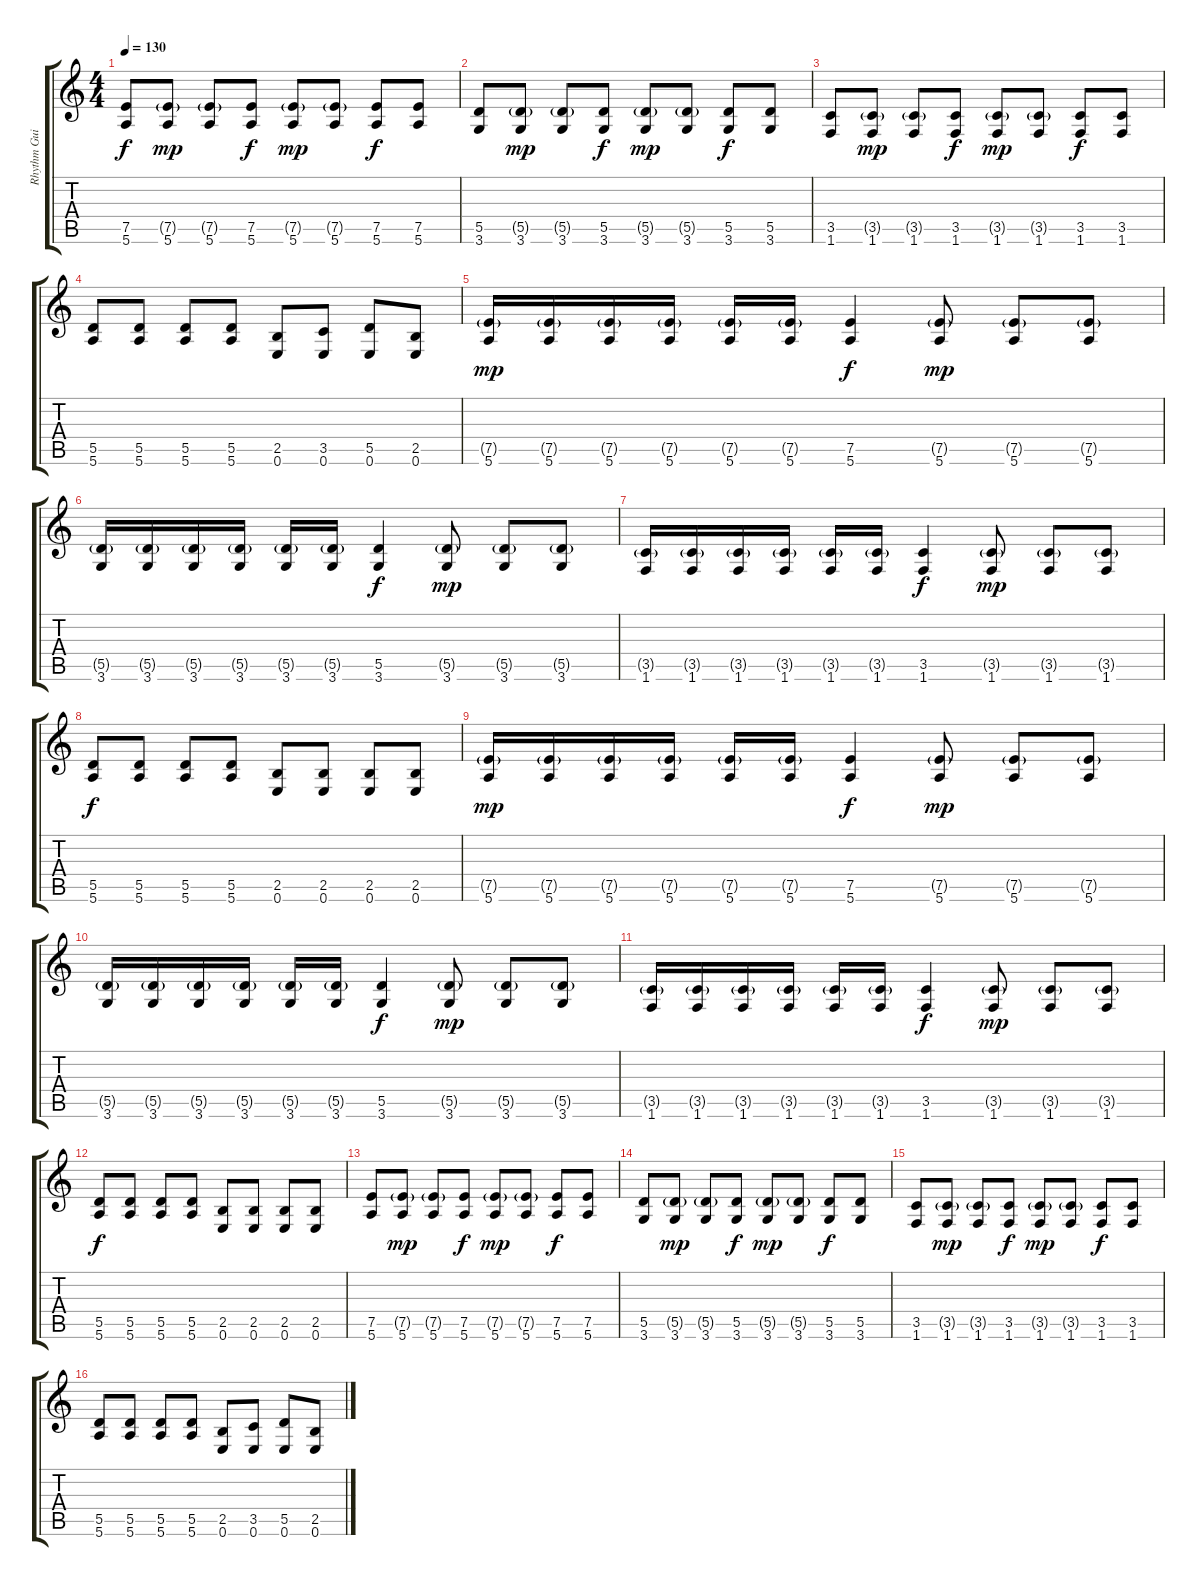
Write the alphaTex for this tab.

\track ("Rhythm Guitar" "Rhythm Gui") {instrument distortionguitar}
\staff {score tabs}
\tuning (E4 B3 G3 D3 A2 E2) {hide}
\ts (4 4)
\tempo 130
\clef g2
\ks c
(7.5 5.6).8{dy f} (7.5{g} 5.6).8{dy mp} (7.5{g} 5.6).8 (7.5 5.6).8{dy f} (7.5{g} 5.6).8{dy mp} (7.5{g} 5.6).8 (7.5 5.6).8{dy f} (7.5 5.6).8 |
(5.5 3.6).8 (5.5{g} 3.6).8{dy mp} (5.5{g} 3.6).8 (5.5 3.6).8{dy f} (5.5{g} 3.6).8{dy mp} (5.5{g} 3.6).8 (5.5 3.6).8{dy f} (5.5 3.6).8 |
(3.5 1.6).8 (3.5{g} 1.6).8{dy mp} (3.5{g} 1.6).8 (3.5 1.6).8{dy f} (3.5{g} 1.6).8{dy mp} (3.5{g} 1.6).8 (3.5 1.6).8{dy f} (3.5 1.6).8 |
(5.5 5.6).8 (5.5 5.6).8 (5.5 5.6).8 (5.5 5.6).8 (2.5 0.6).8 (3.5 0.6).8 (5.5 0.6).8 (2.5 0.6).8 |
(7.5{g} 5.6).16{dy mp} (7.5{g} 5.6).16 (7.5{g} 5.6).16 (7.5{g} 5.6).16 (7.5{g} 5.6).16 (7.5{g} 5.6).16 (7.5 5.6).4{dy f} (7.5{g} 5.6).8{dy mp} (7.5{g} 5.6).8 (7.5{g} 5.6).8 |
(5.5{g} 3.6).16 (5.5{g} 3.6).16 (5.5{g} 3.6).16 (5.5{g} 3.6).16 (5.5{g} 3.6).16 (5.5{g} 3.6).16 (5.5 3.6).4{dy f} (5.5{g} 3.6).8{dy mp} (5.5{g} 3.6).8 (5.5{g} 3.6).8 |
(3.5{g} 1.6).16 (3.5{g} 1.6).16 (3.5{g} 1.6).16 (3.5{g} 1.6).16 (3.5{g} 1.6).16 (3.5{g} 1.6).16 (3.5 1.6).4{dy f} (3.5{g} 1.6).8{dy mp} (3.5{g} 1.6).8 (3.5{g} 1.6).8 |
(5.5 5.6).8{dy f} (5.5 5.6).8 (5.5 5.6).8 (5.5 5.6).8 (2.5 0.6).8 (2.5 0.6).8 (2.5 0.6).8 (2.5 0.6).8 |
(7.5{g} 5.6).16{dy mp} (7.5{g} 5.6).16 (7.5{g} 5.6).16 (7.5{g} 5.6).16 (7.5{g} 5.6).16 (7.5{g} 5.6).16 (7.5 5.6).4{dy f} (7.5{g} 5.6).8{dy mp} (7.5{g} 5.6).8 (7.5{g} 5.6).8 |
(5.5{g} 3.6).16 (5.5{g} 3.6).16 (5.5{g} 3.6).16 (5.5{g} 3.6).16 (5.5{g} 3.6).16 (5.5{g} 3.6).16 (5.5 3.6).4{dy f} (5.5{g} 3.6).8{dy mp} (5.5{g} 3.6).8 (5.5{g} 3.6).8 |
(3.5{g} 1.6).16 (3.5{g} 1.6).16 (3.5{g} 1.6).16 (3.5{g} 1.6).16 (3.5{g} 1.6).16 (3.5{g} 1.6).16 (3.5 1.6).4{dy f} (3.5{g} 1.6).8{dy mp} (3.5{g} 1.6).8 (3.5{g} 1.6).8 |
(5.5 5.6).8{dy f} (5.5 5.6).8 (5.5 5.6).8 (5.5 5.6).8 (2.5 0.6).8 (2.5 0.6).8 (2.5 0.6).8 (2.5 0.6).8 |
(7.5 5.6).8 (7.5{g} 5.6).8{dy mp} (7.5{g} 5.6).8 (7.5 5.6).8{dy f} (7.5{g} 5.6).8{dy mp} (7.5{g} 5.6).8 (7.5 5.6).8{dy f} (7.5 5.6).8 |
(5.5 3.6).8 (5.5{g} 3.6).8{dy mp} (5.5{g} 3.6).8 (5.5 3.6).8{dy f} (5.5{g} 3.6).8{dy mp} (5.5{g} 3.6).8 (5.5 3.6).8{dy f} (5.5 3.6).8 |
(3.5 1.6).8 (3.5{g} 1.6).8{dy mp} (3.5{g} 1.6).8 (3.5 1.6).8{dy f} (3.5{g} 1.6).8{dy mp} (3.5{g} 1.6).8 (3.5 1.6).8{dy f} (3.5 1.6).8 |
(5.5 5.6).8 (5.5 5.6).8 (5.5 5.6).8 (5.5 5.6).8 (2.5 0.6).8 (3.5 0.6).8 (5.5 0.6).8 (2.5 0.6).8
